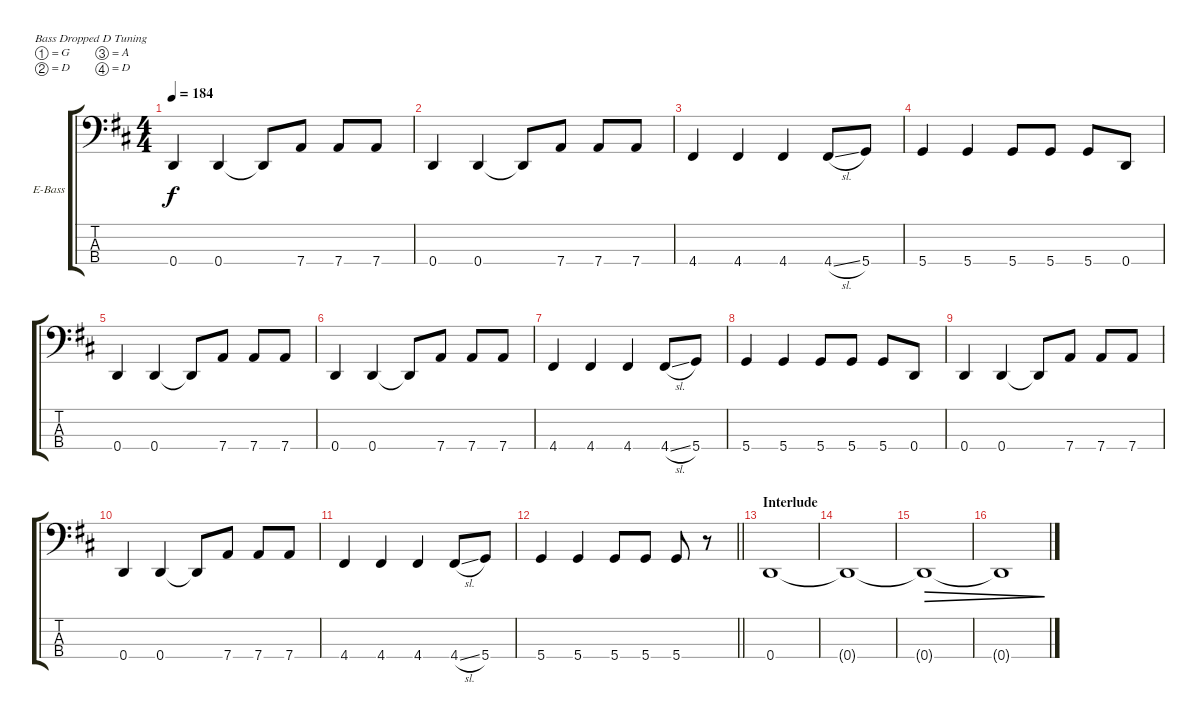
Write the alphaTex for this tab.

\defaultSystemsLayout 4
\bracketExtendMode groupsimilarinstruments
\firstSystemTrackNameOrientation horizontal
\otherSystemsTrackNameOrientation horizontal
\track ("Bass " "E-Bass") {instrument electricbassfinger}
\staff {score tabs}
\tuning (G2 D2 A1 D1)
\ts (4 4)
\tempo 184
\clef f4
\ks d
0.4.4{dy f} 0.4.4 0.4{t}.8 7.4.8 7.4.8 7.4.8 |
0.4.4 0.4.4 0.4{t}.8 7.4.8 7.4.8 7.4.8 |
4.4.4 4.4.4 4.4.4 4.4{sl}.8 5.4.8 |
5.4.4 5.4.4 5.4.8 5.4.8 5.4.8 0.4.8 |
0.4.4 0.4.4 0.4{t}.8 7.4.8 7.4.8 7.4.8 |
0.4.4 0.4.4 0.4{t}.8 7.4.8 7.4.8 7.4.8 |
4.4.4 4.4.4 4.4.4 4.4{sl}.8 5.4.8 |
5.4.4 5.4.4 5.4.8 5.4.8 5.4.8 0.4.8 |
0.4.4 0.4.4 0.4{t}.8 7.4.8 7.4.8 7.4.8 |
0.4.4 0.4.4 0.4{t}.8 7.4.8 7.4.8 7.4.8 |
4.4.4 4.4.4 4.4.4 4.4{sl}.8 5.4.8 |
\barLineRight lightlight
5.4.4 5.4.4 5.4.8 5.4.8 5.4.8 r.8 |
\section ("" "Interlude")
0.4.1 |
0.4{t}.1 |
0.4{t}.1{dec} |
0.4{t}.1{dec}
